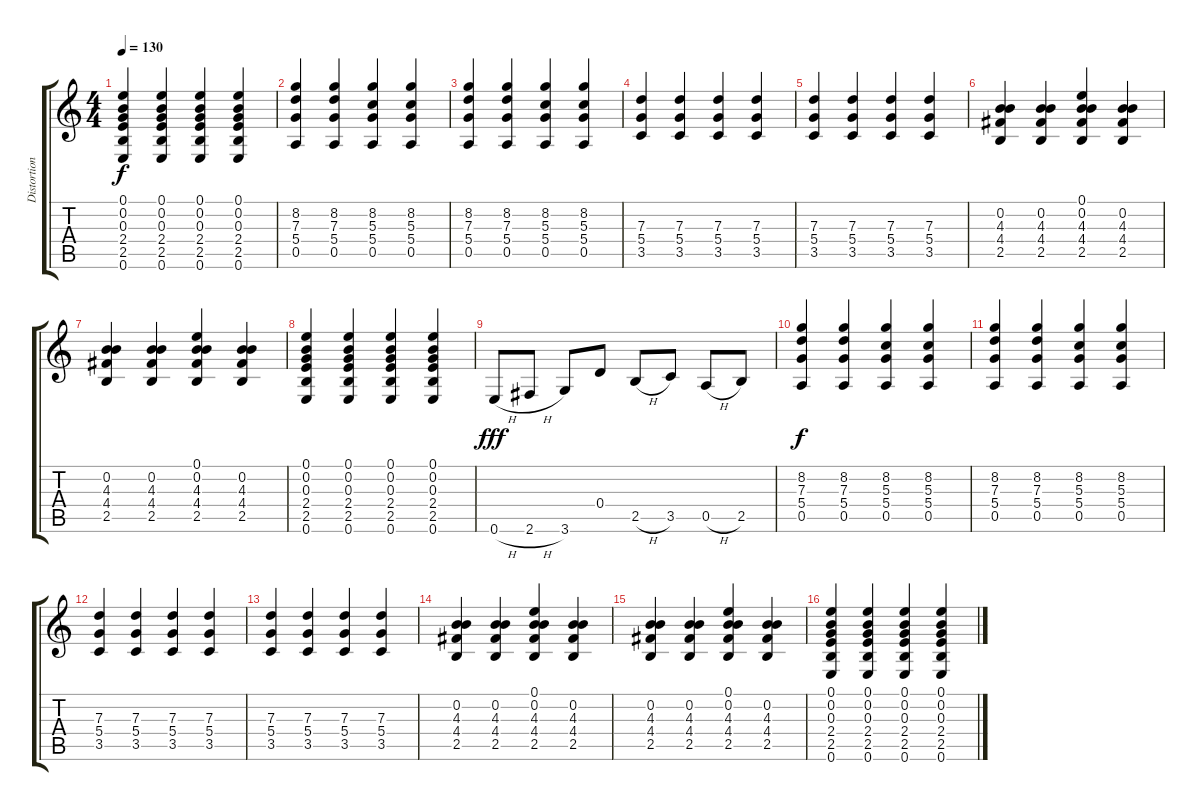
\track ("Distortion Guitar 1" "Distortion") {instrument distortionguitar}
\staff {score tabs}
\tuning (E4 B3 G3 D3 A2 E2) {hide}
\ts (4 4)
\tempo 130
\clef g2
\ks c
(0.1 0.2 0.3 2.4 2.5 0.6).4{dy f} (0.1 0.2 0.3 2.4 2.5 0.6).4 (0.1 0.2 0.3 2.4 2.5 0.6).4 (0.1 0.2 0.3 2.4 2.5 0.6).4 |
(8.2 7.3 5.4 0.5).4 (8.2 7.3 5.4 0.5).4 (8.2 5.3 5.4 0.5).4 (8.2 5.3 5.4 0.5).4 |
(8.2 7.3 5.4 0.5).4 (8.2 7.3 5.4 0.5).4 (8.2 5.3 5.4 0.5).4 (8.2 5.3 5.4 0.5).4 |
(7.3 5.4 3.5).4 (7.3 5.4 3.5).4 (7.3 5.4 3.5).4 (7.3 5.4 3.5).4 |
(7.3 5.4 3.5).4 (7.3 5.4 3.5).4 (7.3 5.4 3.5).4 (7.3 5.4 3.5).4 |
(0.2 4.3 4.4 2.5).4 (0.2 4.3 4.4 2.5).4 (0.1 0.2 4.3 4.4 2.5).4 (0.2 4.3 4.4 2.5).4 |
(0.2 4.3 4.4 2.5).4 (0.2 4.3 4.4 2.5).4 (0.1 0.2 4.3 4.4 2.5).4 (0.2 4.3 4.4 2.5).4 |
(0.1 0.2 0.3 2.4 2.5 0.6).4 (0.1 0.2 0.3 2.4 2.5 0.6).4 (0.1 0.2 0.3 2.4 2.5 0.6).4 (0.1 0.2 0.3 2.4 2.5 0.6).4 |
0.6{h}.8{dy fff} 2.6{h}.8 3.6.8 0.4.8 2.5{h}.8 3.5.8 0.5{h}.8 2.5.8 |
(8.2 7.3 5.4 0.5).4{dy f} (8.2 7.3 5.4 0.5).4 (8.2 5.3 5.4 0.5).4 (8.2 5.3 5.4 0.5).4 |
(8.2 7.3 5.4 0.5).4 (8.2 7.3 5.4 0.5).4 (8.2 5.3 5.4 0.5).4 (8.2 5.3 5.4 0.5).4 |
(7.3 5.4 3.5).4 (7.3 5.4 3.5).4 (7.3 5.4 3.5).4 (7.3 5.4 3.5).4 |
(7.3 5.4 3.5).4 (7.3 5.4 3.5).4 (7.3 5.4 3.5).4 (7.3 5.4 3.5).4 |
(0.2 4.3 4.4 2.5).4 (0.2 4.3 4.4 2.5).4 (0.1 0.2 4.3 4.4 2.5).4 (0.2 4.3 4.4 2.5).4 |
(0.2 4.3 4.4 2.5).4 (0.2 4.3 4.4 2.5).4 (0.1 0.2 4.3 4.4 2.5).4 (0.2 4.3 4.4 2.5).4 |
(0.1 0.2 0.3 2.4 2.5 0.6).4 (0.1 0.2 0.3 2.4 2.5 0.6).4 (0.1 0.2 0.3 2.4 2.5 0.6).4 (0.1 0.2 0.3 2.4 2.5 0.6).4
